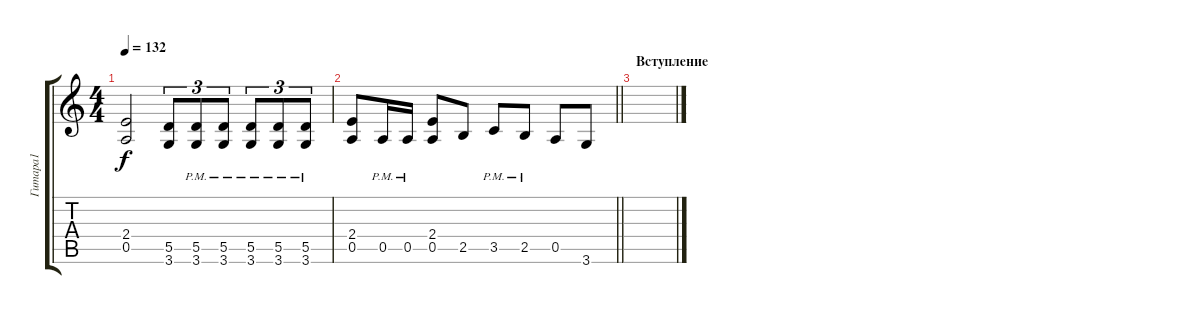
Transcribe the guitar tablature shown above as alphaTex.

\track ("Гитара1" "Гитара1") {instrument distortionguitar}
\staff {score tabs}
\tuning (E4 B3 G3 D3 A2 E2) {hide}
\ts (4 4)
\tempo 132
\clef g2
\ks c
(2.4 0.5).2{dy f} (5.5 3.6).8{tu (3 2)} (5.5{pm} 3.6{pm}).8{tu (3 2)} (5.5{pm} 3.6{pm}).8{tu (3 2)} (5.5{pm} 3.6{pm}).8{tu (3 2)} (5.5{pm} 3.6{pm}).8{tu (3 2)} (5.5{pm} 3.6{pm}).8{tu (3 2)} |
\barLineRight lightlight
(2.4 0.5).8 0.5{pm}.16 0.5{pm}.16 (2.4 0.5).8 2.5.8 3.5{pm}.8 2.5{pm}.8 0.5.8 3.6.8 |
\section ("" "Вступление")
